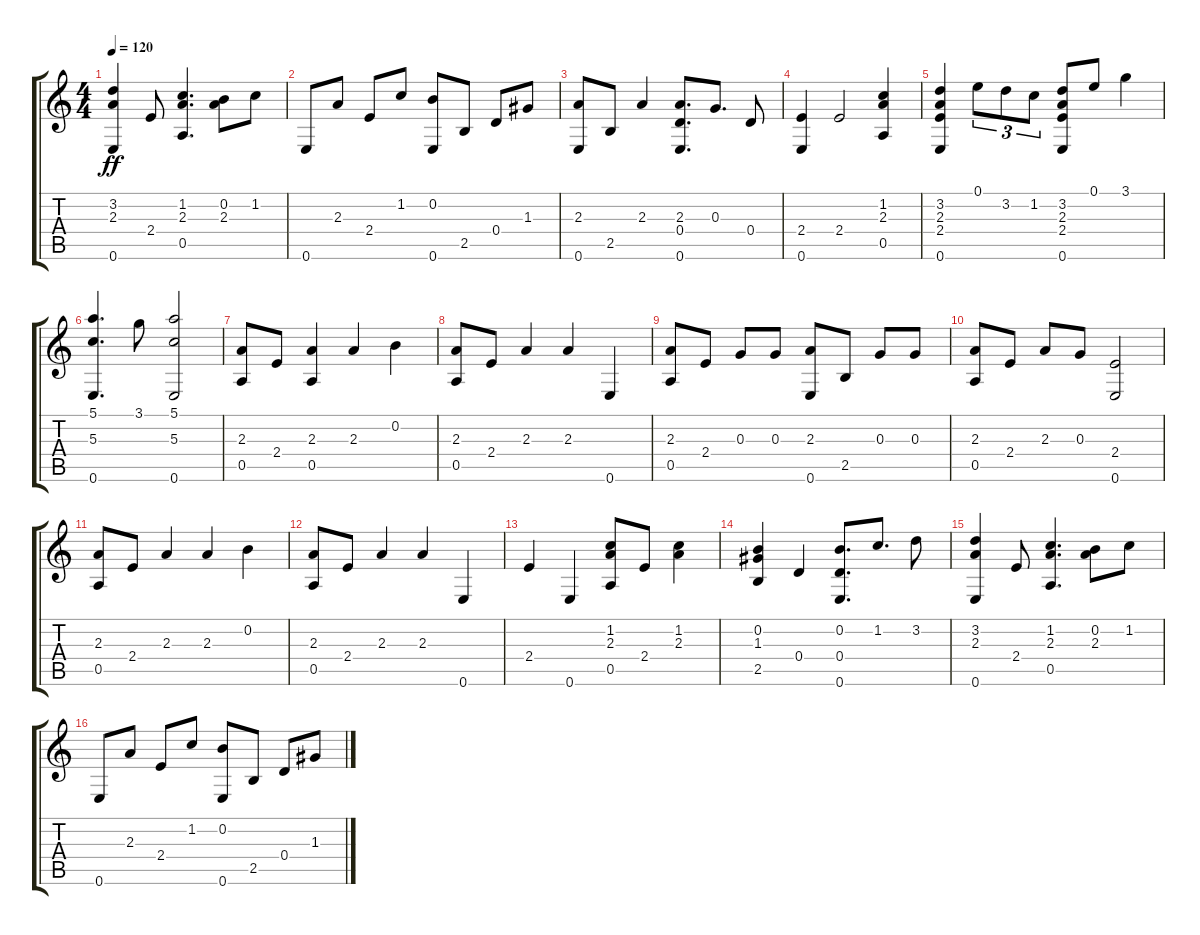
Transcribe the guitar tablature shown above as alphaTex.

\track "" {instrument acousticguitarnylon}
\staff {score tabs}
\tuning (E4 B3 G3 D3 A2 E2) {hide}
\ts (4 4)
\tempo 120
\clef g2
\ks c
(3.2 2.3 0.6).4{dy ff} 2.4.8 (1.2 2.3 0.5).4{d} (0.2 2.3).8 1.2.8 |
0.6.8 2.3.8 2.4.8 1.2.8 (0.2 0.6).8 2.5.8 0.4.8 1.3.8 |
(2.3 0.6).8 2.5.8 2.3.4 (2.3 0.4 0.6).8{d} 0.3.8{d} 0.4.8 |
(2.4 0.6).4 2.4.2 (1.2 2.3 0.5).4 |
(3.2 2.3 2.4 0.6).4 0.1.8{tu (3 2)} 3.2.8{tu (3 2)} 1.2.8{tu (3 2)} (3.2 2.3 2.4 0.6).8 0.1.8 3.1.4 |
(5.1 5.3 0.6).4{d} 3.1.8 (5.1 5.3 0.6).2 |
(2.3 0.5).8 2.4.8 (2.3 0.5).4 2.3.4 0.2.4 |
(2.3 0.5).8 2.4.8 2.3.4 2.3.4 0.6.4 |
(2.3 0.5).8 2.4.8 0.3.8 0.3.8 (2.3 0.6).8 2.5.8 0.3.8 0.3.8 |
(2.3 0.5).8 2.4.8 2.3.8 0.3.8 (2.4 0.6).2 |
(2.3 0.5).8 2.4.8 2.3.4 2.3.4 0.2.4 |
(2.3 0.5).8 2.4.8 2.3.4 2.3.4 0.6.4 |
2.4.4 0.6.4 (1.2 2.3 0.5).8 2.4.8 (1.2 2.3).4 |
(0.2 1.3 2.5).4 0.4.4 (0.2 0.4 0.6).8{d} 1.2.8{d} 3.2.8 |
(3.2 2.3 0.6).4 2.4.8 (1.2 2.3 0.5).4{d} (0.2 2.3).8 1.2.8 |
0.6.8 2.3.8 2.4.8 1.2.8 (0.2 0.6).8 2.5.8 0.4.8 1.3.8
